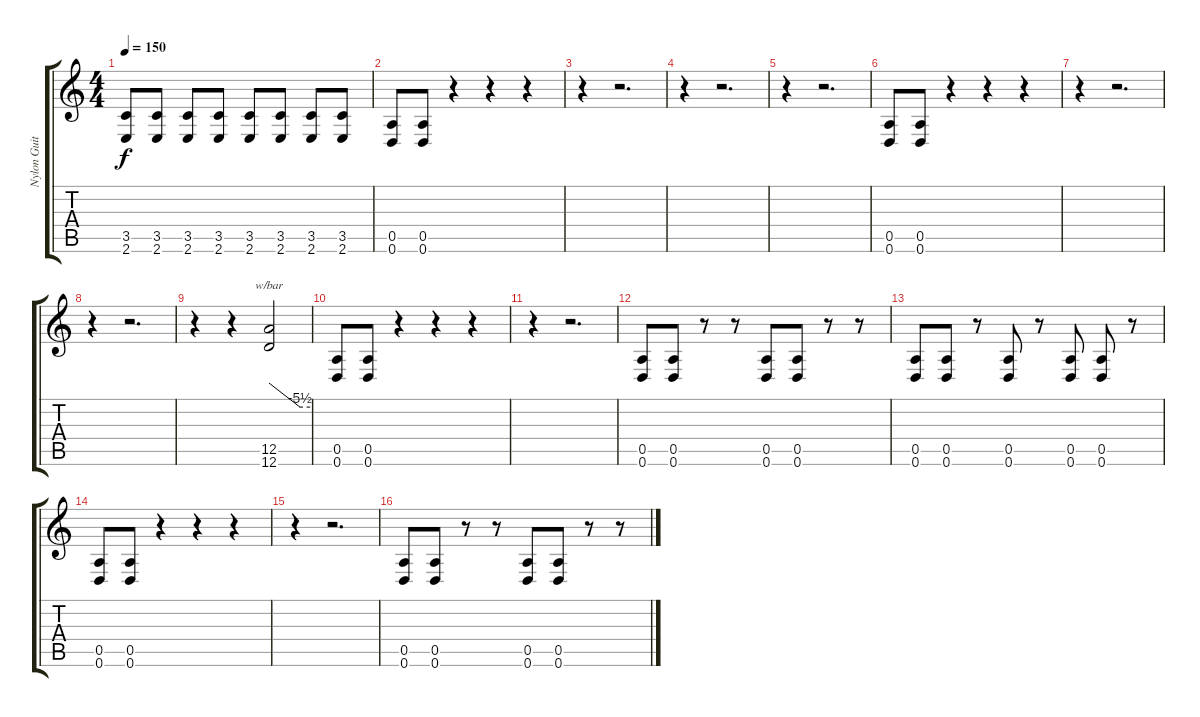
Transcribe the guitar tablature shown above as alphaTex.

\track ("Nylon Guitar" "Nylon Guit") {mute instrument acousticguitarnylon}
\staff {score tabs}
\tuning (E4 B3 G3 D3 A2 D2) {hide}
\ts (4 4)
\tempo 150
\clef g2
\ks c
(3.5 2.6).8{dy f} (3.5 2.6).8 (3.5 2.6).8 (3.5 2.6).8 (3.5 2.6).8 (3.5 2.6).8 (3.5 2.6).8 (3.5 2.6).8 |
(0.5 0.6).8 (0.5 0.6).8 r.4 r.4 r.4 |
r.4 r.2{d} |
r.4 r.2{d} |
r.4 r.2{d} |
(0.5 0.6).8 (0.5 0.6).8 r.4 r.4 r.4 |
r.4 r.2{d} |
r.4 r.2{d} |
r.4 r.4 (12.5 12.6).2{tbe (custom default 0 0 45 -22 60 -22)} |
(0.5 0.6).8 (0.5 0.6).8 r.4 r.4 r.4 |
r.4 r.2{d} |
(0.5 0.6).8 (0.5 0.6).8 r.8 r.8 (0.5 0.6).8 (0.5 0.6).8 r.8 r.8 |
(0.5 0.6).8 (0.5 0.6).8 r.8 (0.5 0.6).8 r.8 (0.5 0.6).8 (0.5 0.6).8 r.8 |
(0.5 0.6).8 (0.5 0.6).8 r.4 r.4 r.4 |
r.4 r.2{d} |
(0.5 0.6).8 (0.5 0.6).8 r.8 r.8 (0.5 0.6).8 (0.5 0.6).8 r.8 r.8
